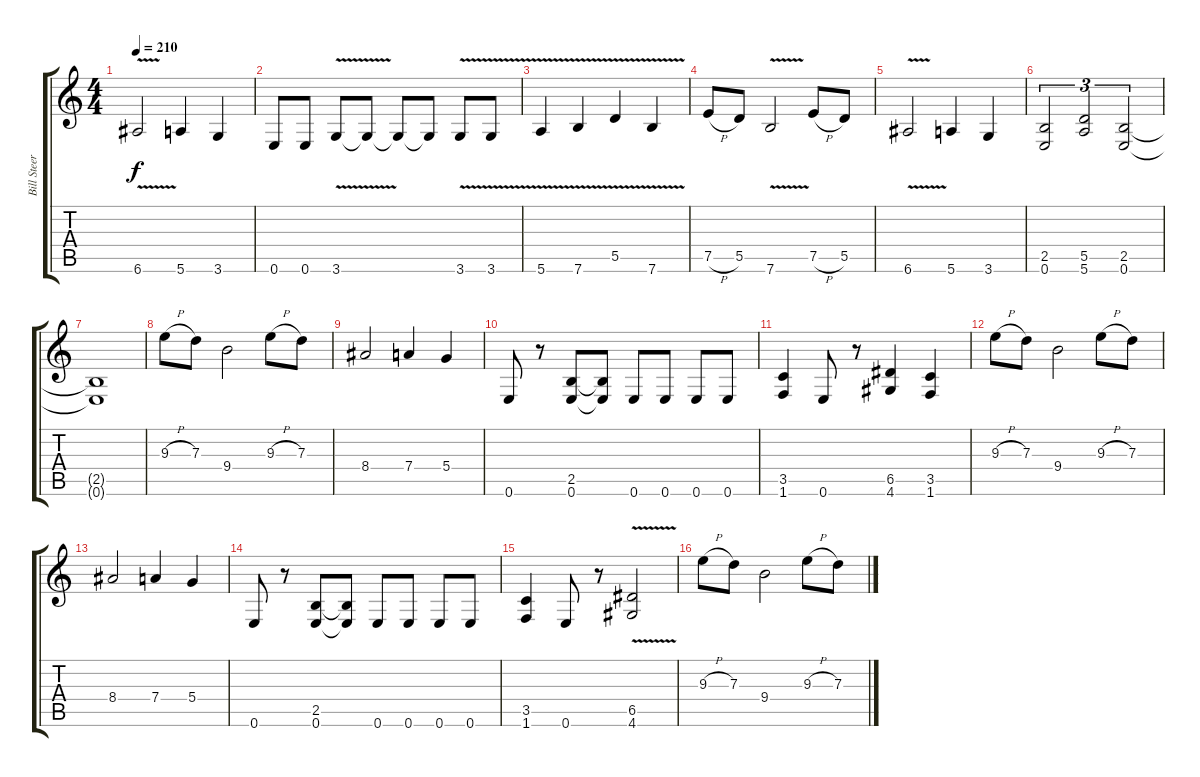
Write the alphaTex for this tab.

\track ("Bill Steer" "Bill Steer") {instrument distortionguitar}
\staff {score tabs}
\tuning (E4 B3 G3 D3 A2 E2) {hide}
\ts (4 4)
\tempo 210
\clef g2
\ks c
6.6{v}.2{dy f} 5.6.4 3.6.4 |
0.6.8 0.6.8 3.6{v}.8 3.6{t}.8 3.6{t}.8 3.6{t}.8 3.6{v}.8 3.6{v}.8 |
5.6{v}.4 7.6{v}.4 5.5{v}.4 7.6{v}.4 |
7.5{h}.8 5.5.8 7.6{v}.2 7.5{h}.8 5.5.8 |
6.6{v}.2 5.6.4 3.6.4 |
(2.5 0.6).2{tu (3 2)} (5.5 5.6).2{tu (3 2)} (2.5 0.6).2{tu (3 2)} |
(2.5{t} 0.6{t}).1 |
9.3{h}.8 7.3.8 9.4.2 9.3{h}.8 7.3.8 |
8.4.2 7.4.4 5.4.4 |
0.6.8 r.8 (2.5 0.6).8 (2.5{t} 0.6{t}).8 0.6.8 0.6.8 0.6.8 0.6.8 |
(3.5 1.6).4 0.6.8 r.8 (6.5 4.6).4 (3.5 1.6).4 |
9.3{h}.8 7.3.8 9.4.2 9.3{h}.8 7.3.8 |
8.4.2 7.4.4 5.4.4 |
0.6.8 r.8 (2.5 0.6).8 (2.5{t} 0.6{t}).8 0.6.8 0.6.8 0.6.8 0.6.8 |
(3.5 1.6).4 0.6.8 r.8 (6.5{v} 4.6{v}).2 |
9.3{h}.8 7.3.8 9.4.2 9.3{h}.8 7.3.8
